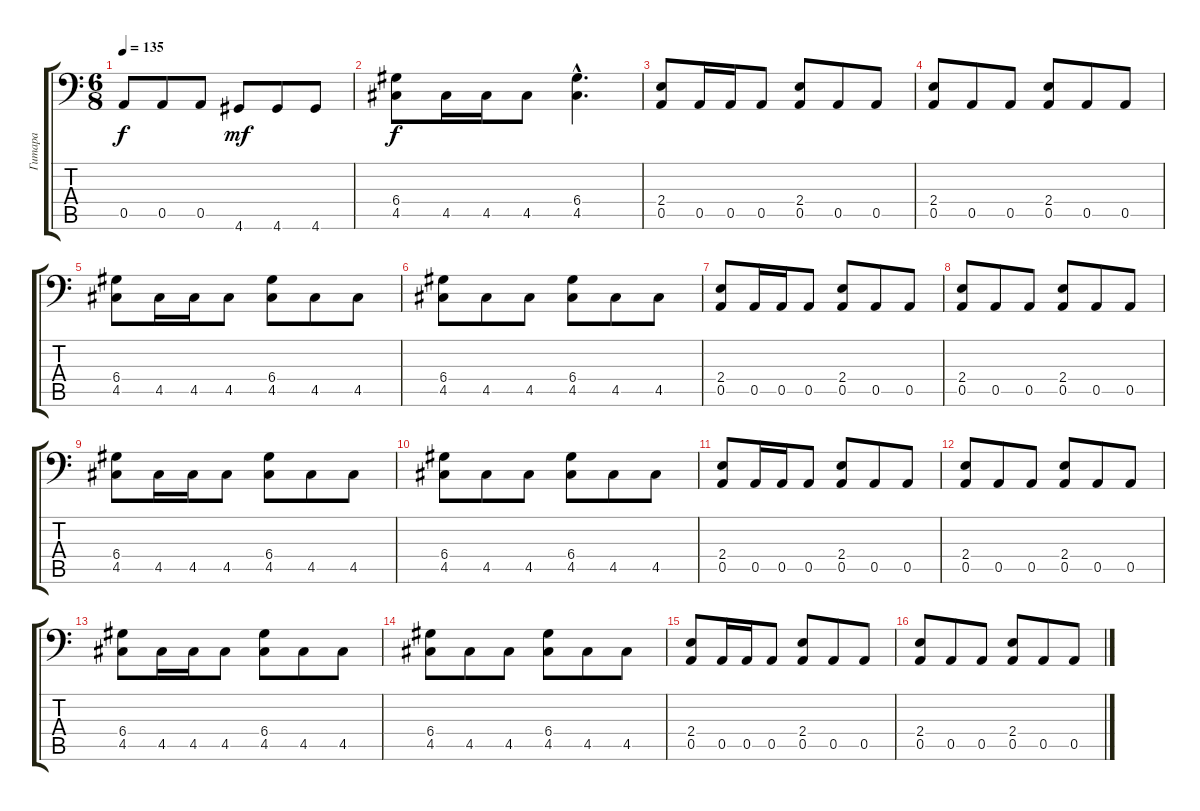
\track ("Гитара" "Гитара") {instrument distortionguitar}
\staff {score tabs}
\tuning (E3 B2 G2 D2 A1 E1) {hide}
\ts (6 8)
\tempo 135
\clef f4
\ks c
0.5.8{dy f} 0.5.8 0.5.8 4.6.8{dy mf} 4.6.8 4.6.8 |
(6.4 4.5).8{dy f} 4.5.16 4.5.16 4.5.8 (6.4{hac} 4.5{hac}).4{d} |
(2.4 0.5).8 0.5.16 0.5.16 0.5.8 (2.4 0.5).8 0.5.8 0.5.8 |
(2.4 0.5).8 0.5.8 0.5.8 (2.4 0.5).8 0.5.8 0.5.8 |
(6.4 4.5).8 4.5.16 4.5.16 4.5.8 (6.4 4.5).8 4.5.8 4.5.8 |
(6.4 4.5).8 4.5.8 4.5.8 (6.4 4.5).8 4.5.8 4.5.8 |
(2.4 0.5).8 0.5.16 0.5.16 0.5.8 (2.4 0.5).8 0.5.8 0.5.8 |
(2.4 0.5).8 0.5.8 0.5.8 (2.4 0.5).8 0.5.8 0.5.8 |
(6.4 4.5).8 4.5.16 4.5.16 4.5.8 (6.4 4.5).8 4.5.8 4.5.8 |
(6.4 4.5).8 4.5.8 4.5.8 (6.4 4.5).8 4.5.8 4.5.8 |
(2.4 0.5).8 0.5.16 0.5.16 0.5.8 (2.4 0.5).8 0.5.8 0.5.8 |
(2.4 0.5).8 0.5.8 0.5.8 (2.4 0.5).8 0.5.8 0.5.8 |
(6.4 4.5).8 4.5.16 4.5.16 4.5.8 (6.4 4.5).8 4.5.8 4.5.8 |
(6.4 4.5).8 4.5.8 4.5.8 (6.4 4.5).8 4.5.8 4.5.8 |
(2.4 0.5).8 0.5.16 0.5.16 0.5.8 (2.4 0.5).8 0.5.8 0.5.8 |
(2.4 0.5).8 0.5.8 0.5.8 (2.4 0.5).8 0.5.8 0.5.8
